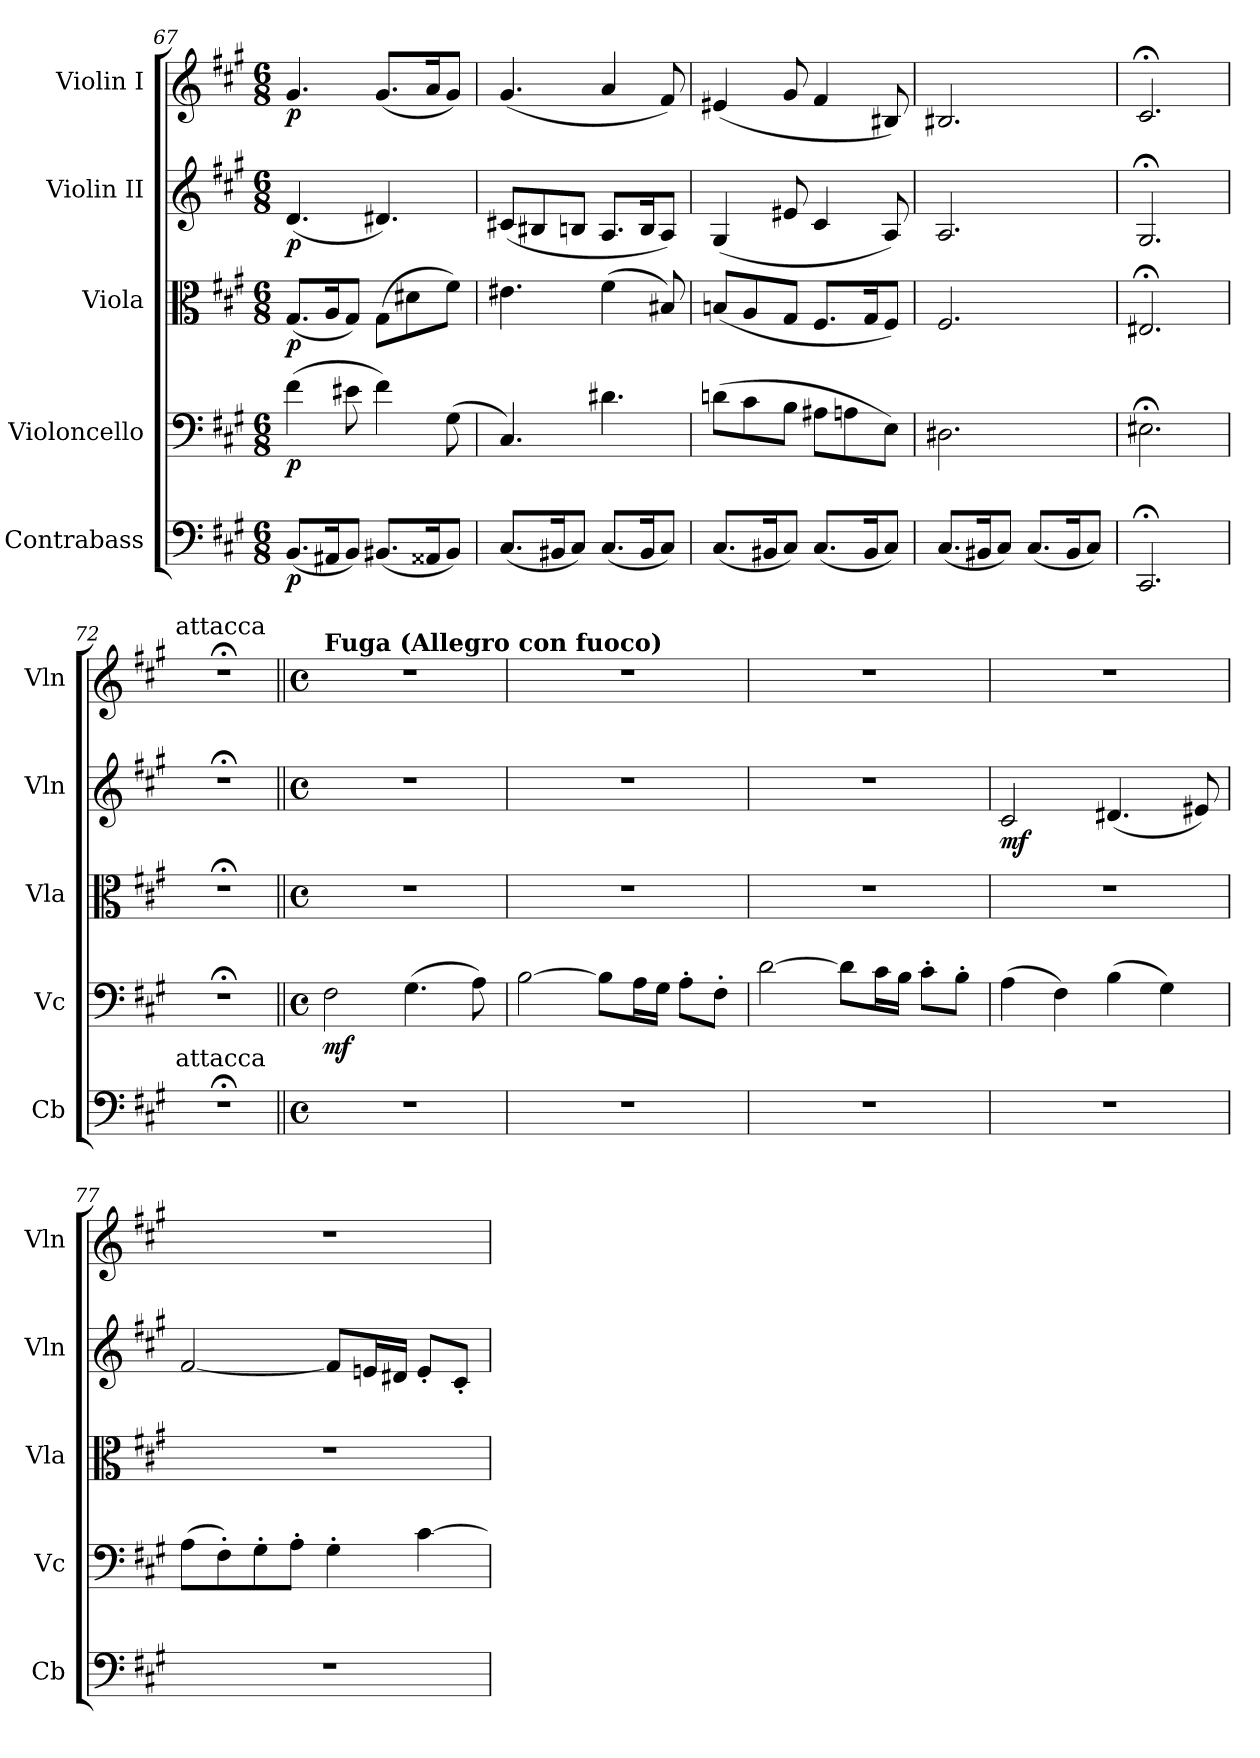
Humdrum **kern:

**kern	**dynam	**kern	**dynam	**kern	**dynam	**kern	**dynam	**kern	**dynam
*part5	*part5	*part4	*part4	*part3	*part3	*part2	*part2	*part1	*part1
*staff5	*staff5	*staff4	*staff4	*staff3	*staff3	*staff2	*staff2	*staff1	*staff1
*I"Contrabass	*	*I"Violoncello	*	*I"Viola	*	*I"Violin II	*	*I"Violin I	*
*I'Cb	*	*I'Vc	*	*I'Vla	*	*I'Vln	*	*I'Vln	*
*clefF4	*	*clefF4	*	*clefC3	*	*clefG2	*	*clefG2	*
*ITrd7c12	*	*	*	*	*	*	*	*	*
*k[f#c#g#]	*	*k[f#c#g#]	*	*k[f#c#g#]	*	*k[f#c#g#]	*	*k[f#c#g#]	*
*M6/8	*	*M6/8	*	*M6/8	*	*M6/8	*	*M6/8	*
=67	=67	=67	=67	=67	=67	=67	=67	=67	=67
!	!LO:DY:b	!	!LO:DY:b	!	!LO:DY:b	!	!LO:DY:b	!	!LO:DY:b
(8.BBB/L	p	(4f#\	p	(8.G#/L	p	(4.d/	p	4.g#/	p
16AAA#X/K	.	.	.	16A/K	.	.	.	.	.
8BBB/J)	.	8e#X\	.	8G#/J)	.	.	.	.	.
(8.BBB#X/L	.	4f#\)	.	(8G#\L	.	4.d#X/)	.	(8.g#/L	.
.	.	.	.	8d#X\	.	.	.	.	.
16AAA##X/K	.	.	.	.	.	.	.	16a/K	.
8BBB#/J)	.	(8G#\	.	8f#\J)	.	.	.	8g#/J)	.
=68	=68	=68	=68	=68	=68	=68	=68	=68	=68
(8.CC#/L	.	4.C#/)	.	4.e#X\	.	(8c#X/L	.	(4.g#/	.
.	.	.	.	.	.	8B#X/	.	.	.
16BBB#X/K	.	.	.	.	.	.	.	.	.
8CC#/J)	.	.	.	.	.	8Bn/J	.	.	.
(8.CC#/L	.	4.d#X\	.	(4f#\	.	8.A/L	.	4a/	.
16BBB#/K	.	.	.	.	.	16B/K	.	.	.
8CC#/J)	.	.	.	8B#X/)	.	8A/J)	.	8f#/)	.
=69	=69	=69	=69	=69	=69	=69	=69	=69	=69
(8.CC#/L	.	(8dn\L	.	(8Bn/L	.	(4G#/	.	(4e#X/	.
.	.	8c#\	.	8A/	.	.	.	.	.
16BBB#X/K	.	.	.	.	.	.	.	.	.
8CC#/J)	.	8B\J	.	8G#/J	.	8e#X/	.	8g#/	.
(8.CC#/L	.	8A#X\L	.	8.F#/L	.	4c#/	.	4f#/	.
.	.	8An\	.	.	.	.	.	.	.
16BBB#/K	.	.	.	16G#/K	.	.	.	.	.
8CC#/J)	.	8E\J)	.	8F#/J)	.	8A/)	.	8B#X/)	.
=70	=70	=70	=70	=70	=70	=70	=70	=70	=70
(8.CC#/L	.	2.D#X\	.	2.F#/	.	2.A/	.	2.B#X/	.
16BBB#X/K	.	.	.	.	.	.	.	.	.
8CC#/J)	.	.	.	.	.	.	.	.	.
(8.CC#/L	.	.	.	.	.	.	.	.	.
16BBB#/K	.	.	.	.	.	.	.	.	.
8CC#/J)	.	.	.	.	.	.	.	.	.
=71	=71	=71	=71	=71	=71	=71	=71	=71	=71
2.CCC#;</	.	2.E#X;<\	.	2.E#X;</	.	2.G#;</	.	2.c#;</	.
=72	=72	=72	=72	=72	=72	=72	=72	=72	=72
!	!	!	!	!	!	!	!	!LO:TX:a:t=attacca	!
!LO:TX:a:t=attacca	!	!	!	!	!	!	!	!	!
2.r;<	.	2.r;<	.	2.r;<	.	2.r;<	.	2.r;<	.
!!LO:LB:g=z
=73||	=73||	=73||	=73||	=73||	=73||	=73||	=73||	=73||	=73||
*M4/4	*	*M4/4	*	*M4/4	*	*M4/4	*	*M4/4	*
*met(c)	*	*met(c)	*	*met(c)	*	*met(c)	*	*met(c)	*
*	*	*	*	*	*	*	*	*MM120	*
!	!	!	!	!	!	!	!	!LO:TX:a:B:t=Fuga (Allegro con fuoco)	!
!	!	!	!LO:DY:b	!	!	!	!	!	!
1r	.	2F#\	mf	1r	.	1r	.	1r	.
.	.	(4.G#\	.	.	.	.	.	.	.
.	.	8A\)	.	.	.	.	.	.	.
=74	=74	=74	=74	=74	=74	=74	=74	=74	=74
1r	.	[2B\	.	1r	.	1r	.	1r	.
.	.	8B\L]	.	.	.	.	.	.	.
.	.	16A\L	.	.	.	.	.	.	.
.	.	16G#\JJ	.	.	.	.	.	.	.
.	.	8A'\L	.	.	.	.	.	.	.
.	.	8F#'\J	.	.	.	.	.	.	.
=75	=75	=75	=75	=75	=75	=75	=75	=75	=75
1r	.	[2d\	.	1r	.	1r	.	1r	.
.	.	8d\L]	.	.	.	.	.	.	.
.	.	16c#\L	.	.	.	.	.	.	.
.	.	16B\JJ	.	.	.	.	.	.	.
.	.	8c#'\L	.	.	.	.	.	.	.
.	.	8B'\J	.	.	.	.	.	.	.
=76	=76	=76	=76	=76	=76	=76	=76	=76	=76
!	!	!	!	!	!	!	!LO:DY:b	!	!
1r	.	(4A\	.	1r	.	2c#/	mf	1r	.
.	.	4F#\)	.	.	.	.	.	.	.
.	.	(4B\	.	.	.	(4.d#X/	.	.	.
.	.	4G#\)	.	.	.	.	.	.	.
.	.	.	.	.	.	8e#X/)	.	.	.
=77	=77	=77	=77	=77	=77	=77	=77	=77	=77
1r	.	(8A\L	.	1r	.	[2f#/	.	1r	.
.	.	8F#'\)	.	.	.	.	.	.	.
.	.	8G#'\	.	.	.	.	.	.	.
.	.	8A'\J	.	.	.	.	.	.	.
.	.	4G#'\	.	.	.	8f#/L]	.	.	.
.	.	.	.	.	.	16en/L	.	.	.
.	.	.	.	.	.	16d#X/JJ	.	.	.
.	.	[4c#\	.	.	.	8e'/L	.	.	.
.	.	.	.	.	.	8c#'/J	.	.	.
=	=	=	=	=	=	=	=	=	=
*-	*-	*-	*-	*-	*-	*-	*-	*-	*-
